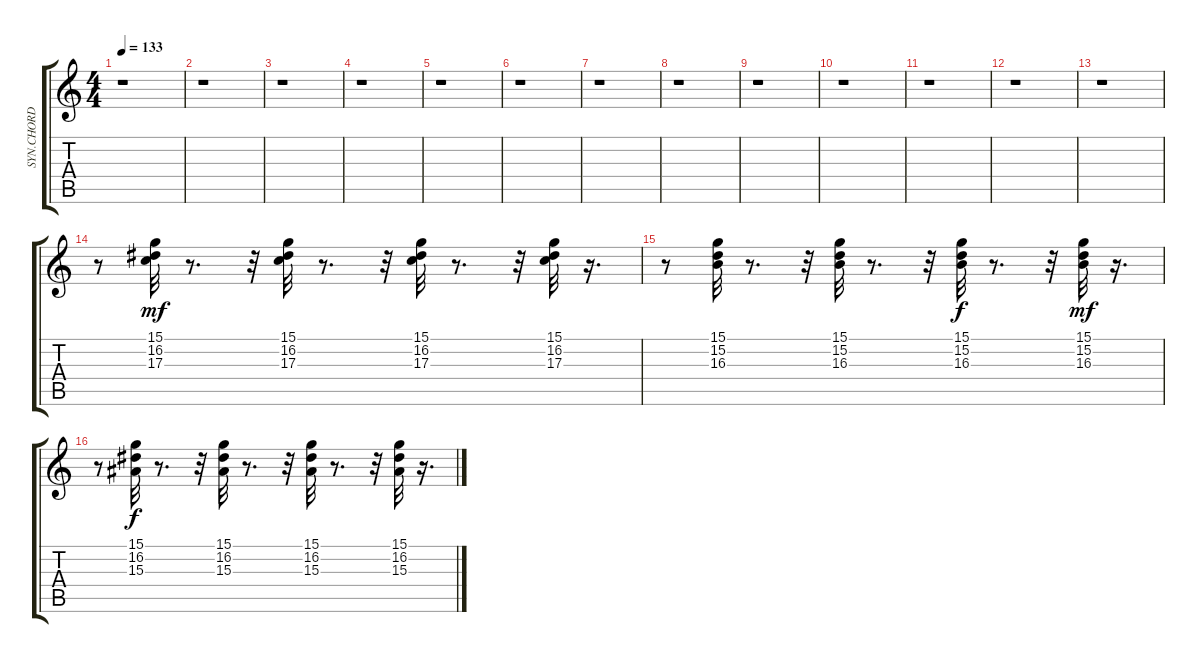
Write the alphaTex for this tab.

\track ("SYN.CHORD                           " "SYN.CHORD ") {instrument lead2sawtooth}
\staff {score tabs}
\tuning (E4 B3 G3 D3 A2 E2) {hide}
\ts (4 4)
\tempo 133
\clef g2
\ks c
r.1{dy f} |
r.1 |
r.1 |
r.1 |
r.1 |
r.1 |
r.1 |
r.1 |
r.1 |
r.1 |
r.1 |
r.1 |
r.1 |
r.8 (15.1 16.2 17.3).32{dy mf} r.8{d} r.32 (15.1 16.2 17.3).32 r.8{d} r.32 (15.1 16.2 17.3).32 r.8{d} r.32 (15.1 16.2 17.3).32 r.16{d} |
r.8 (15.1 15.2 16.3).32 r.8{d} r.32 (15.1 15.2 16.3).32 r.8{d} r.32 (15.1 15.2 16.3).32{dy f} r.8{d} r.32 (15.1 15.2 16.3).32{dy mf} r.16{d} |
r.8 (15.1 16.2 15.3).32{dy f} r.8{d} r.32 (15.1 16.2 15.3).32 r.8{d} r.32 (15.1 16.2 15.3).32 r.8{d} r.32 (15.1 16.2 15.3).32 r.16{d}
